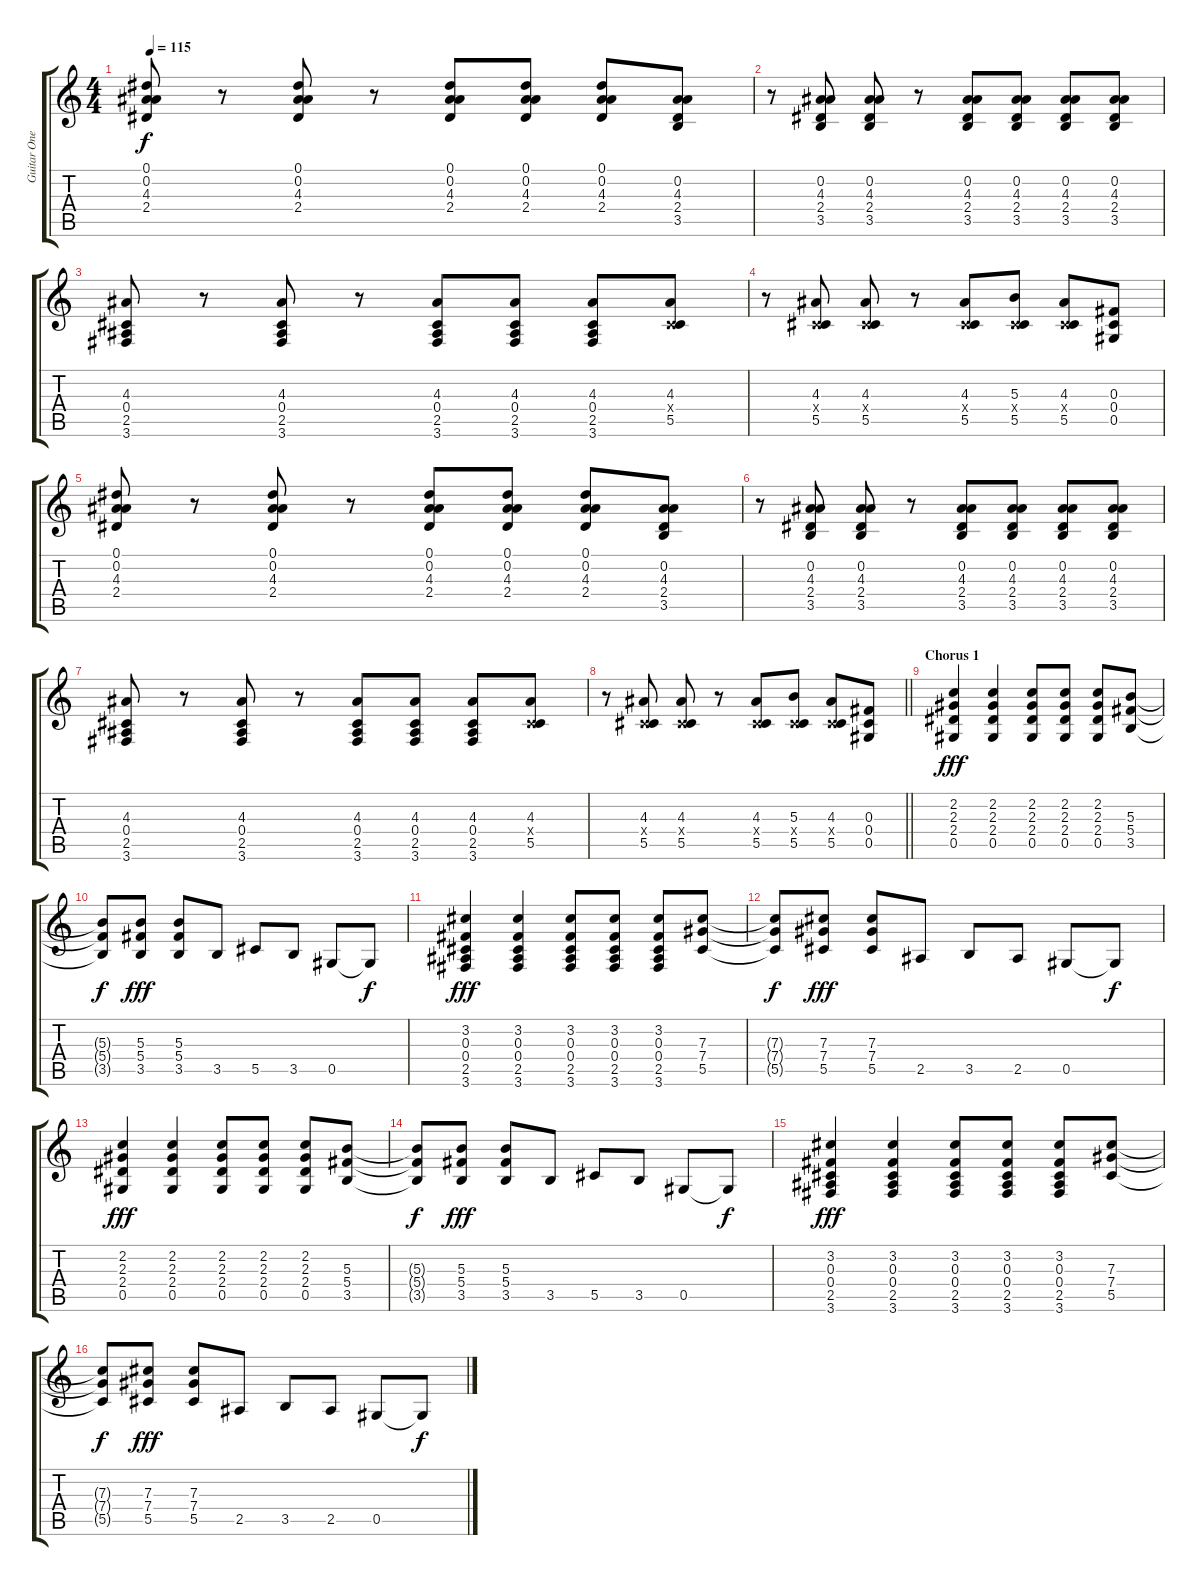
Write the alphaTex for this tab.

\track ("Guitar One" "Guitar One") {instrument electricguitarclean}
\staff {score tabs}
\tuning (Eb4 Bb3 Gb3 Db3 Ab2 Eb2) {hide}
\ts (4 4)
\tempo 115
\clef g2
\ks c
(0.1 0.2 4.3 2.4).8{dy f} r.8 (0.1 0.2 4.3 2.4).8 r.8 (0.1 0.2 4.3 2.4).8 (0.1 0.2 4.3 2.4).8 (0.1 0.2 4.3 2.4).8 (0.2 4.3 2.4 3.5).8 |
r.8 (0.2 4.3 2.4 3.5).8 (0.2 4.3 2.4 3.5).8 r.8 (0.2 4.3 2.4 3.5).8 (0.2 4.3 2.4 3.5).8 (0.2 4.3 2.4 3.5).8 (0.2 4.3 2.4 3.5).8 |
(4.3 0.4 2.5 3.6).8 r.8 (4.3 0.4 2.5 3.6).8 r.8 (4.3 0.4 2.5 3.6).8 (4.3 0.4 2.5 3.6).8 (4.3 0.4 2.5 3.6).8 (4.3 0.4{x} 5.5).8 |
r.8 (4.3 0.4{x} 5.5).8 (4.3 0.4{x} 5.5).8 r.8 (4.3 0.4{x} 5.5).8 (5.3 0.4{x} 5.5).8 (4.3 0.4{x} 5.5).8 (0.3 0.4 0.5).8 |
(0.1 0.2 4.3 2.4).8 r.8 (0.1 0.2 4.3 2.4).8 r.8 (0.1 0.2 4.3 2.4).8 (0.1 0.2 4.3 2.4).8 (0.1 0.2 4.3 2.4).8 (0.2 4.3 2.4 3.5).8 |
r.8 (0.2 4.3 2.4 3.5).8 (0.2 4.3 2.4 3.5).8 r.8 (0.2 4.3 2.4 3.5).8 (0.2 4.3 2.4 3.5).8 (0.2 4.3 2.4 3.5).8 (0.2 4.3 2.4 3.5).8 |
(4.3 0.4 2.5 3.6).8 r.8 (4.3 0.4 2.5 3.6).8 r.8 (4.3 0.4 2.5 3.6).8 (4.3 0.4 2.5 3.6).8 (4.3 0.4 2.5 3.6).8 (4.3 0.4{x} 5.5).8 |
\barLineRight lightlight
r.8 (4.3 0.4{x} 5.5).8 (4.3 0.4{x} 5.5).8 r.8 (4.3 0.4{x} 5.5).8 (5.3 0.4{x} 5.5).8 (4.3 0.4{x} 5.5).8 (0.3 0.4 0.5).8 |
\section ("" "Chorus 1")
(2.2 2.3 2.4 0.5).4{dy fff instrument distortionguitar} (2.2 2.3 2.4 0.5).4 (2.2 2.3 2.4 0.5).8 (2.2 2.3 2.4 0.5).8 (2.2 2.3 2.4 0.5).8 (5.3 5.4 3.5).8 |
(5.3{t} 5.4{t} 3.5{t}).8{dy f} (5.3 5.4 3.5).8{dy fff} (5.3 5.4 3.5).8 3.5.8 5.5.8 3.5.8 0.5.8 0.5{t}.8{dy f} |
(3.2 0.3 0.4 2.5 3.6).4{dy fff} (3.2 0.3 0.4 2.5 3.6).4 (3.2 0.3 0.4 2.5 3.6).8 (3.2 0.3 0.4 2.5 3.6).8 (3.2 0.3 0.4 2.5 3.6).8 (7.3 7.4 5.5).8 |
(7.3{t} 7.4{t} 5.5{t}).8{dy f} (7.3 7.4 5.5).8{dy fff} (7.3 7.4 5.5).8 2.5.8 3.5.8 2.5.8 0.5.8 0.5{t}.8{dy f} |
(2.2 2.3 2.4 0.5).4{dy fff} (2.2 2.3 2.4 0.5).4 (2.2 2.3 2.4 0.5).8 (2.2 2.3 2.4 0.5).8 (2.2 2.3 2.4 0.5).8 (5.3 5.4 3.5).8 |
(5.3{t} 5.4{t} 3.5{t}).8{dy f} (5.3 5.4 3.5).8{dy fff} (5.3 5.4 3.5).8 3.5.8 5.5.8 3.5.8 0.5.8 0.5{t}.8{dy f} |
(3.2 0.3 0.4 2.5 3.6).4{dy fff} (3.2 0.3 0.4 2.5 3.6).4 (3.2 0.3 0.4 2.5 3.6).8 (3.2 0.3 0.4 2.5 3.6).8 (3.2 0.3 0.4 2.5 3.6).8 (7.3 7.4 5.5).8 |
(7.3{t} 7.4{t} 5.5{t}).8{dy f} (7.3 7.4 5.5).8{dy fff} (7.3 7.4 5.5).8 2.5.8 3.5.8 2.5.8 0.5.8 0.5{t}.8{dy f}
